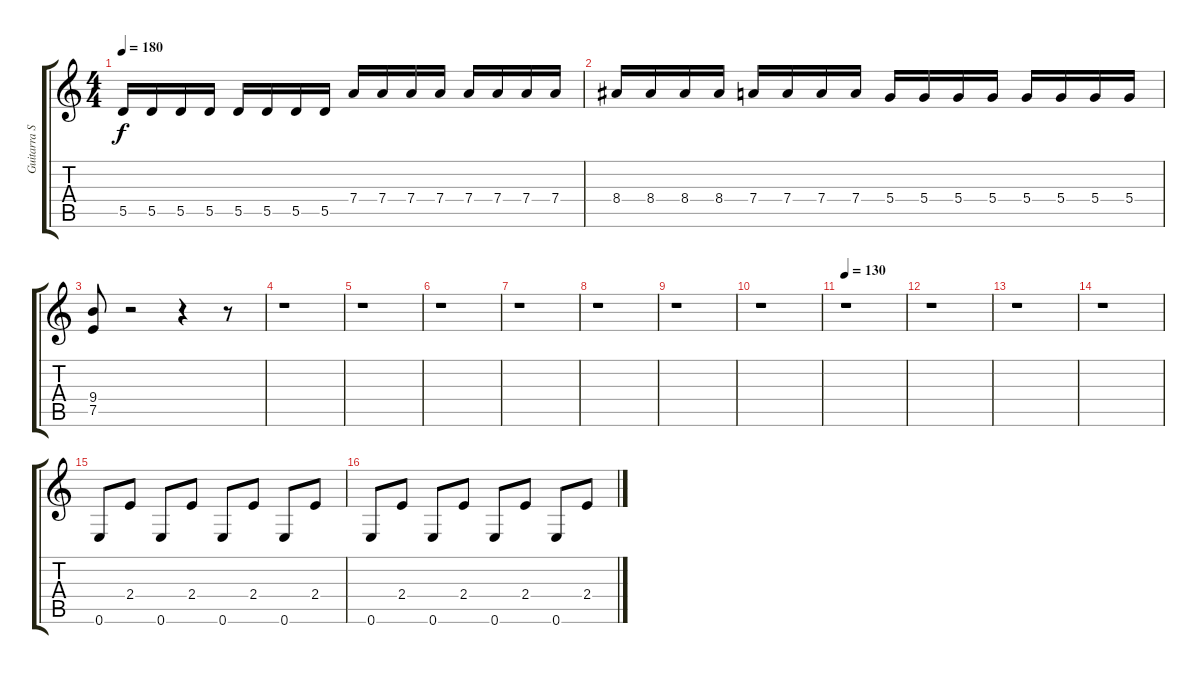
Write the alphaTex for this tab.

\track ("Guitarra Solista" "Guitarra S") {instrument distortionguitar}
\staff {score tabs}
\tuning (E4 B3 G3 D3 A2 E2) {hide}
\ts (4 4)
\tempo 180
\clef g2
\ks c
5.5.16{dy f} 5.5.16 5.5.16 5.5.16 5.5.16 5.5.16 5.5.16 5.5.16 7.4.16 7.4.16 7.4.16 7.4.16 7.4.16 7.4.16 7.4.16 7.4.16 |
8.4.16 8.4.16 8.4.16 8.4.16 7.4.16 7.4.16 7.4.16 7.4.16 5.4.16 5.4.16 5.4.16 5.4.16 5.4.16 5.4.16 5.4.16 5.4.16 |
(9.4 7.5).8 r.2 r.4 r.8 |
r.1 |
r.1 |
r.1 |
r.1 |
r.1 |
r.1 |
r.1 |
\tempo 130
r.1 |
r.1 |
r.1 |
r.1 |
0.6.8 2.4.8 0.6.8 2.4.8 0.6.8 2.4.8 0.6.8 2.4.8 |
0.6.8 2.4.8 0.6.8 2.4.8 0.6.8 2.4.8 0.6.8 2.4.8
